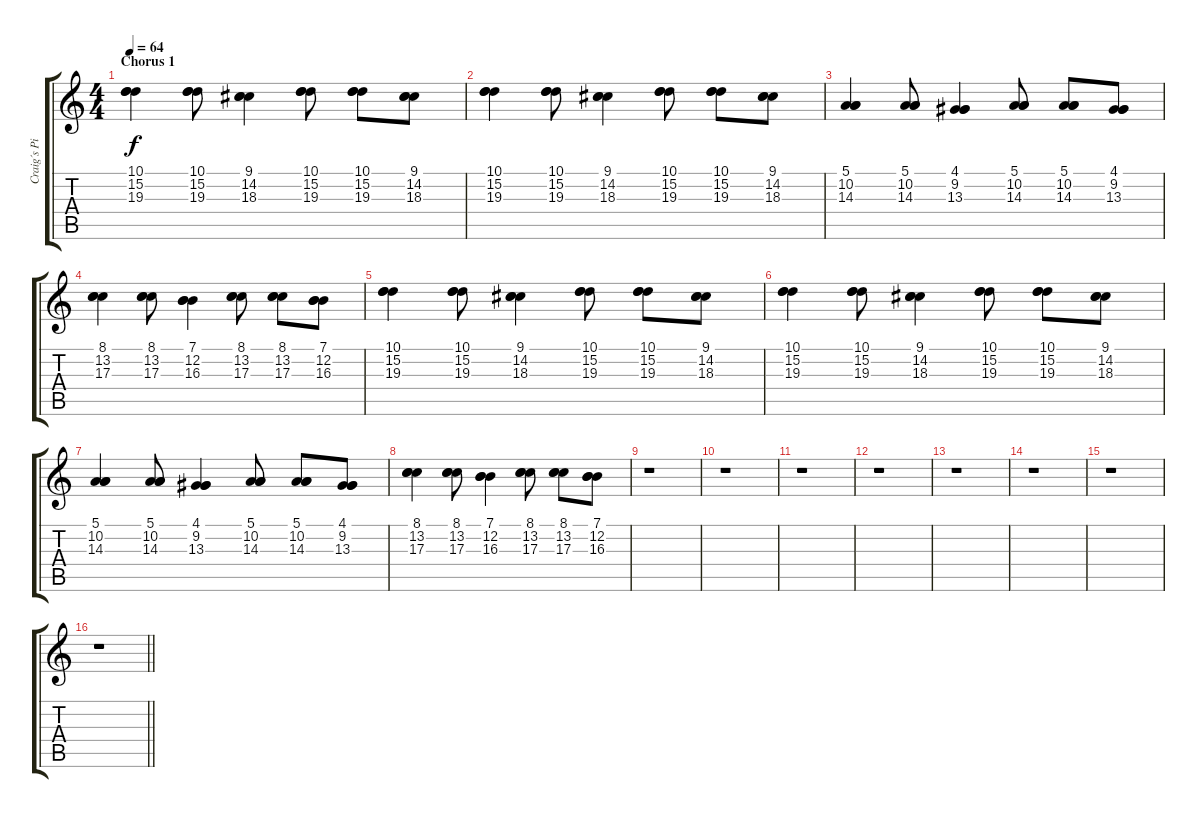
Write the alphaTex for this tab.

\track ("Craig´s Piano" "Craig´s Pi") {instrument acousticgrandpiano}
\staff {score tabs}
\tuning (E4 B3 G3 D3 A2 E2) {hide}
\ts (4 4)
\section ("" "Chorus 1")
\tempo 64
\clef g2
\ks c
(10.1 15.2 19.3).4{dy f} (10.1 15.2 19.3).8 (9.1 14.2 18.3).4 (10.1 15.2 19.3).8 (10.1 15.2 19.3).8 (9.1 14.2 18.3).8 |
(10.1 15.2 19.3).4 (10.1 15.2 19.3).8 (9.1 14.2 18.3).4 (10.1 15.2 19.3).8 (10.1 15.2 19.3).8 (9.1 14.2 18.3).8 |
(5.1 10.2 14.3).4 (5.1 10.2 14.3).8 (4.1 9.2 13.3).4 (5.1 10.2 14.3).8 (5.1 10.2 14.3).8 (4.1 9.2 13.3).8 |
(8.1 13.2 17.3).4 (8.1 13.2 17.3).8 (7.1 12.2 16.3).4 (8.1 13.2 17.3).8 (8.1 13.2 17.3).8 (7.1 12.2 16.3).8 |
(10.1 15.2 19.3).4 (10.1 15.2 19.3).8 (9.1 14.2 18.3).4 (10.1 15.2 19.3).8 (10.1 15.2 19.3).8 (9.1 14.2 18.3).8 |
(10.1 15.2 19.3).4 (10.1 15.2 19.3).8 (9.1 14.2 18.3).4 (10.1 15.2 19.3).8 (10.1 15.2 19.3).8 (9.1 14.2 18.3).8 |
(5.1 10.2 14.3).4 (5.1 10.2 14.3).8 (4.1 9.2 13.3).4 (5.1 10.2 14.3).8 (5.1 10.2 14.3).8 (4.1 9.2 13.3).8 |
(8.1 13.2 17.3).4 (8.1 13.2 17.3).8 (7.1 12.2 16.3).4 (8.1 13.2 17.3).8 (8.1 13.2 17.3).8 (7.1 12.2 16.3).8 |
r.1 |
r.1 |
r.1 |
r.1 |
r.1 |
r.1 |
r.1 |
\barLineRight lightlight
r.1
